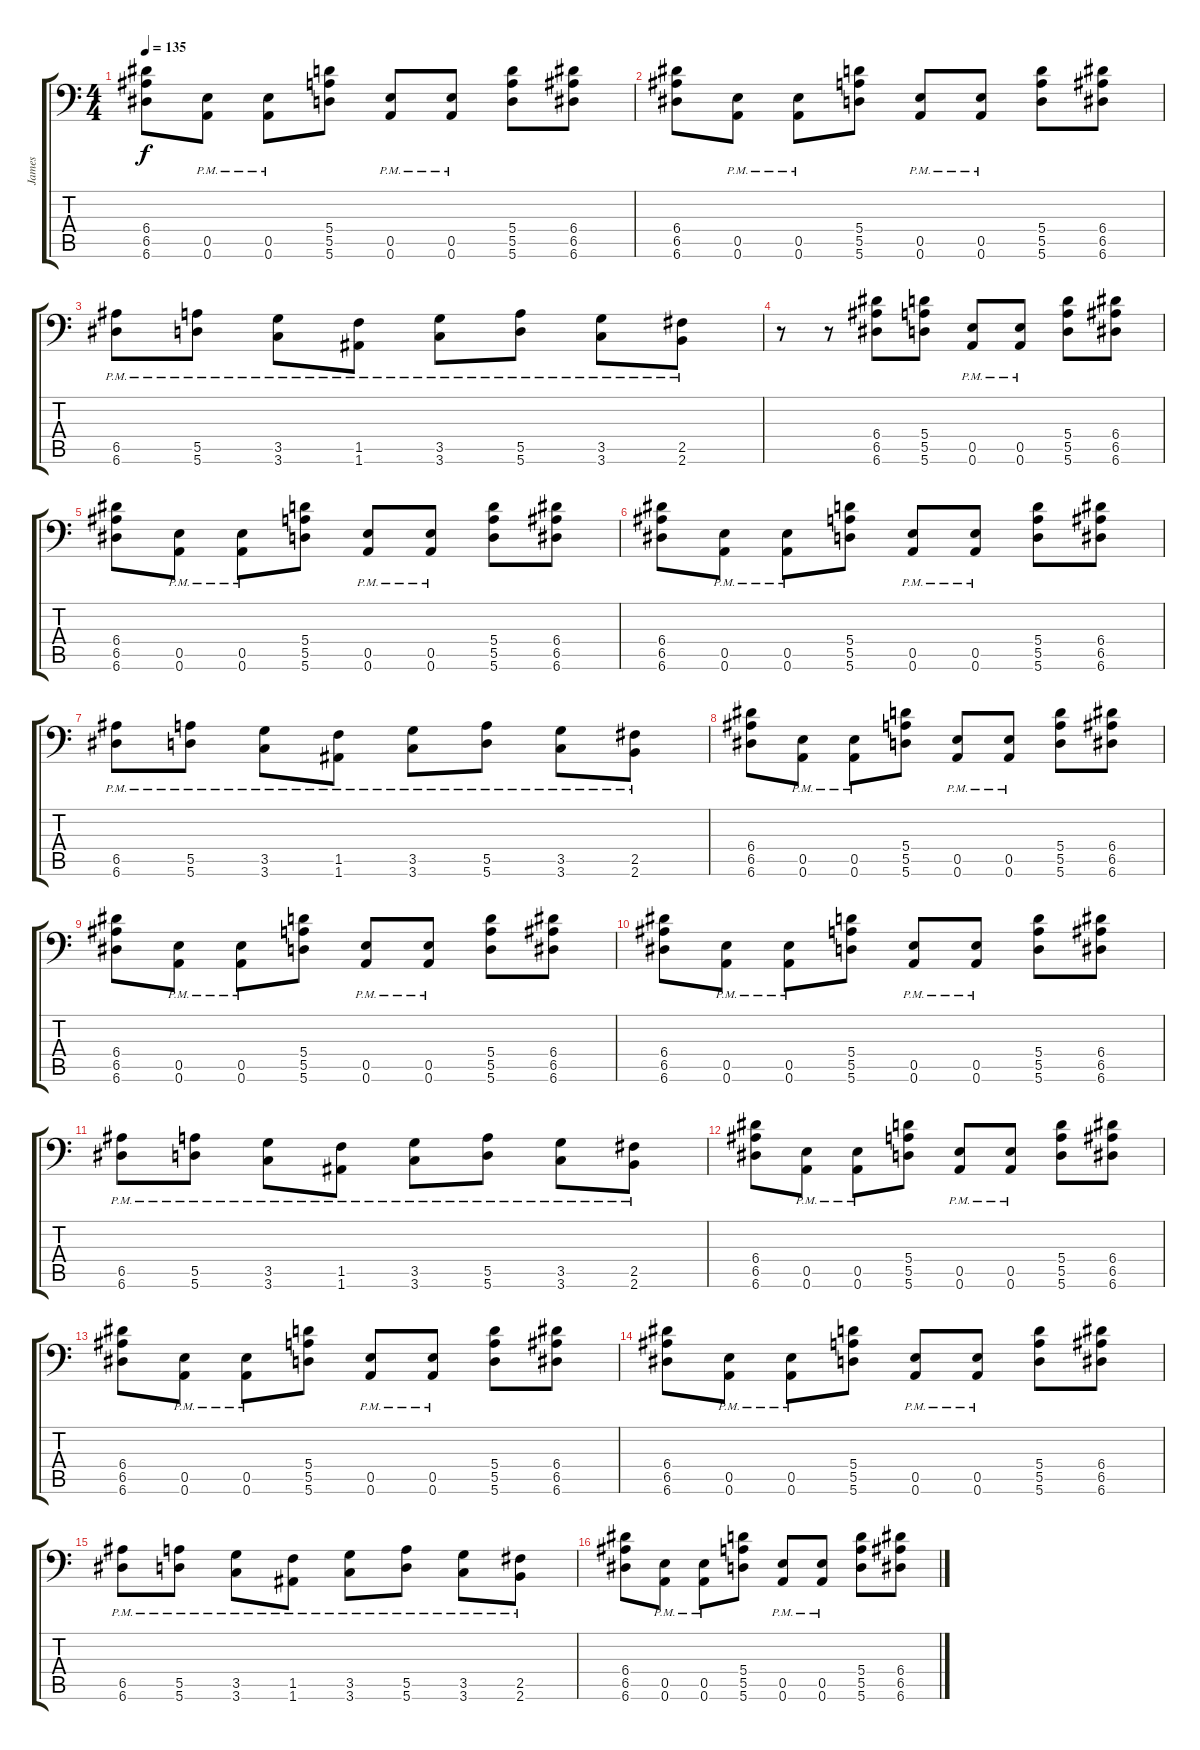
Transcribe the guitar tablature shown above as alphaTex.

\track ("James" "James") {instrument distortionguitar}
\staff {score tabs}
\tuning (B3 Gb3 D3 A2 E2 A1) {hide}
\ts (4 4)
\tempo 135
\clef f4
\ks c
(6.4 6.5 6.6).8{dy f} (0.5{pm} 0.6{pm}).8 (0.5{pm} 0.6{pm}).8 (5.4 5.5 5.6).8 (0.5{pm} 0.6{pm}).8 (0.5{pm} 0.6{pm}).8 (5.4 5.5 5.6).8 (6.4 6.5 6.6).8 |
(6.4 6.5 6.6).8 (0.5{pm} 0.6{pm}).8 (0.5{pm} 0.6{pm}).8 (5.4 5.5 5.6).8 (0.5{pm} 0.6{pm}).8 (0.5{pm} 0.6{pm}).8 (5.4 5.5 5.6).8 (6.4 6.5 6.6).8 |
(6.5{pm} 6.6{pm}).8 (5.5{pm} 5.6{pm}).8 (3.5{pm} 3.6{pm}).8 (1.5{pm} 1.6{pm}).8 (3.5{pm} 3.6{pm}).8 (5.5{pm} 5.6{pm}).8 (3.5{pm} 3.6{pm}).8 (2.5{pm} 2.6{pm}).8 |
r.8 r.8 (6.4 6.5 6.6).8 (5.4 5.5 5.6).8 (0.5{pm} 0.6{pm}).8 (0.5{pm} 0.6{pm}).8 (5.4 5.5 5.6).8 (6.4 6.5 6.6).8 |
(6.4 6.5 6.6).8 (0.5{pm} 0.6{pm}).8 (0.5{pm} 0.6{pm}).8 (5.4 5.5 5.6).8 (0.5{pm} 0.6{pm}).8 (0.5{pm} 0.6{pm}).8 (5.4 5.5 5.6).8 (6.4 6.5 6.6).8 |
(6.4 6.5 6.6).8 (0.5{pm} 0.6{pm}).8 (0.5{pm} 0.6{pm}).8 (5.4 5.5 5.6).8 (0.5{pm} 0.6{pm}).8 (0.5{pm} 0.6{pm}).8 (5.4 5.5 5.6).8 (6.4 6.5 6.6).8 |
(6.5{pm} 6.6{pm}).8 (5.5{pm} 5.6{pm}).8 (3.5{pm} 3.6{pm}).8 (1.5{pm} 1.6{pm}).8 (3.5{pm} 3.6{pm}).8 (5.5{pm} 5.6{pm}).8 (3.5{pm} 3.6{pm}).8 (2.5{pm} 2.6{pm}).8 |
(6.4 6.5 6.6).8 (0.5{pm} 0.6{pm}).8 (0.5{pm} 0.6{pm}).8 (5.4 5.5 5.6).8 (0.5{pm} 0.6{pm}).8 (0.5{pm} 0.6{pm}).8 (5.4 5.5 5.6).8 (6.4 6.5 6.6).8 |
(6.4 6.5 6.6).8 (0.5{pm} 0.6{pm}).8 (0.5{pm} 0.6{pm}).8 (5.4 5.5 5.6).8 (0.5{pm} 0.6{pm}).8 (0.5{pm} 0.6{pm}).8 (5.4 5.5 5.6).8 (6.4 6.5 6.6).8 |
(6.4 6.5 6.6).8 (0.5{pm} 0.6{pm}).8 (0.5{pm} 0.6{pm}).8 (5.4 5.5 5.6).8 (0.5{pm} 0.6{pm}).8 (0.5{pm} 0.6{pm}).8 (5.4 5.5 5.6).8 (6.4 6.5 6.6).8 |
(6.5{pm} 6.6{pm}).8 (5.5{pm} 5.6{pm}).8 (3.5{pm} 3.6{pm}).8 (1.5{pm} 1.6{pm}).8 (3.5{pm} 3.6{pm}).8 (5.5{pm} 5.6{pm}).8 (3.5{pm} 3.6{pm}).8 (2.5{pm} 2.6{pm}).8 |
(6.4 6.5 6.6).8 (0.5{pm} 0.6{pm}).8 (0.5{pm} 0.6{pm}).8 (5.4 5.5 5.6).8 (0.5{pm} 0.6{pm}).8 (0.5{pm} 0.6{pm}).8 (5.4 5.5 5.6).8 (6.4 6.5 6.6).8 |
(6.4 6.5 6.6).8 (0.5{pm} 0.6{pm}).8 (0.5{pm} 0.6{pm}).8 (5.4 5.5 5.6).8 (0.5{pm} 0.6{pm}).8 (0.5{pm} 0.6{pm}).8 (5.4 5.5 5.6).8 (6.4 6.5 6.6).8 |
(6.4 6.5 6.6).8 (0.5{pm} 0.6{pm}).8 (0.5{pm} 0.6{pm}).8 (5.4 5.5 5.6).8 (0.5{pm} 0.6{pm}).8 (0.5{pm} 0.6{pm}).8 (5.4 5.5 5.6).8 (6.4 6.5 6.6).8 |
(6.5{pm} 6.6{pm}).8 (5.5{pm} 5.6{pm}).8 (3.5{pm} 3.6{pm}).8 (1.5{pm} 1.6{pm}).8 (3.5{pm} 3.6{pm}).8 (5.5{pm} 5.6{pm}).8 (3.5{pm} 3.6{pm}).8 (2.5{pm} 2.6{pm}).8 |
(6.4 6.5 6.6).8 (0.5{pm} 0.6{pm}).8 (0.5{pm} 0.6{pm}).8 (5.4 5.5 5.6).8 (0.5{pm} 0.6{pm}).8 (0.5{pm} 0.6{pm}).8 (5.4 5.5 5.6).8 (6.4 6.5 6.6).8
